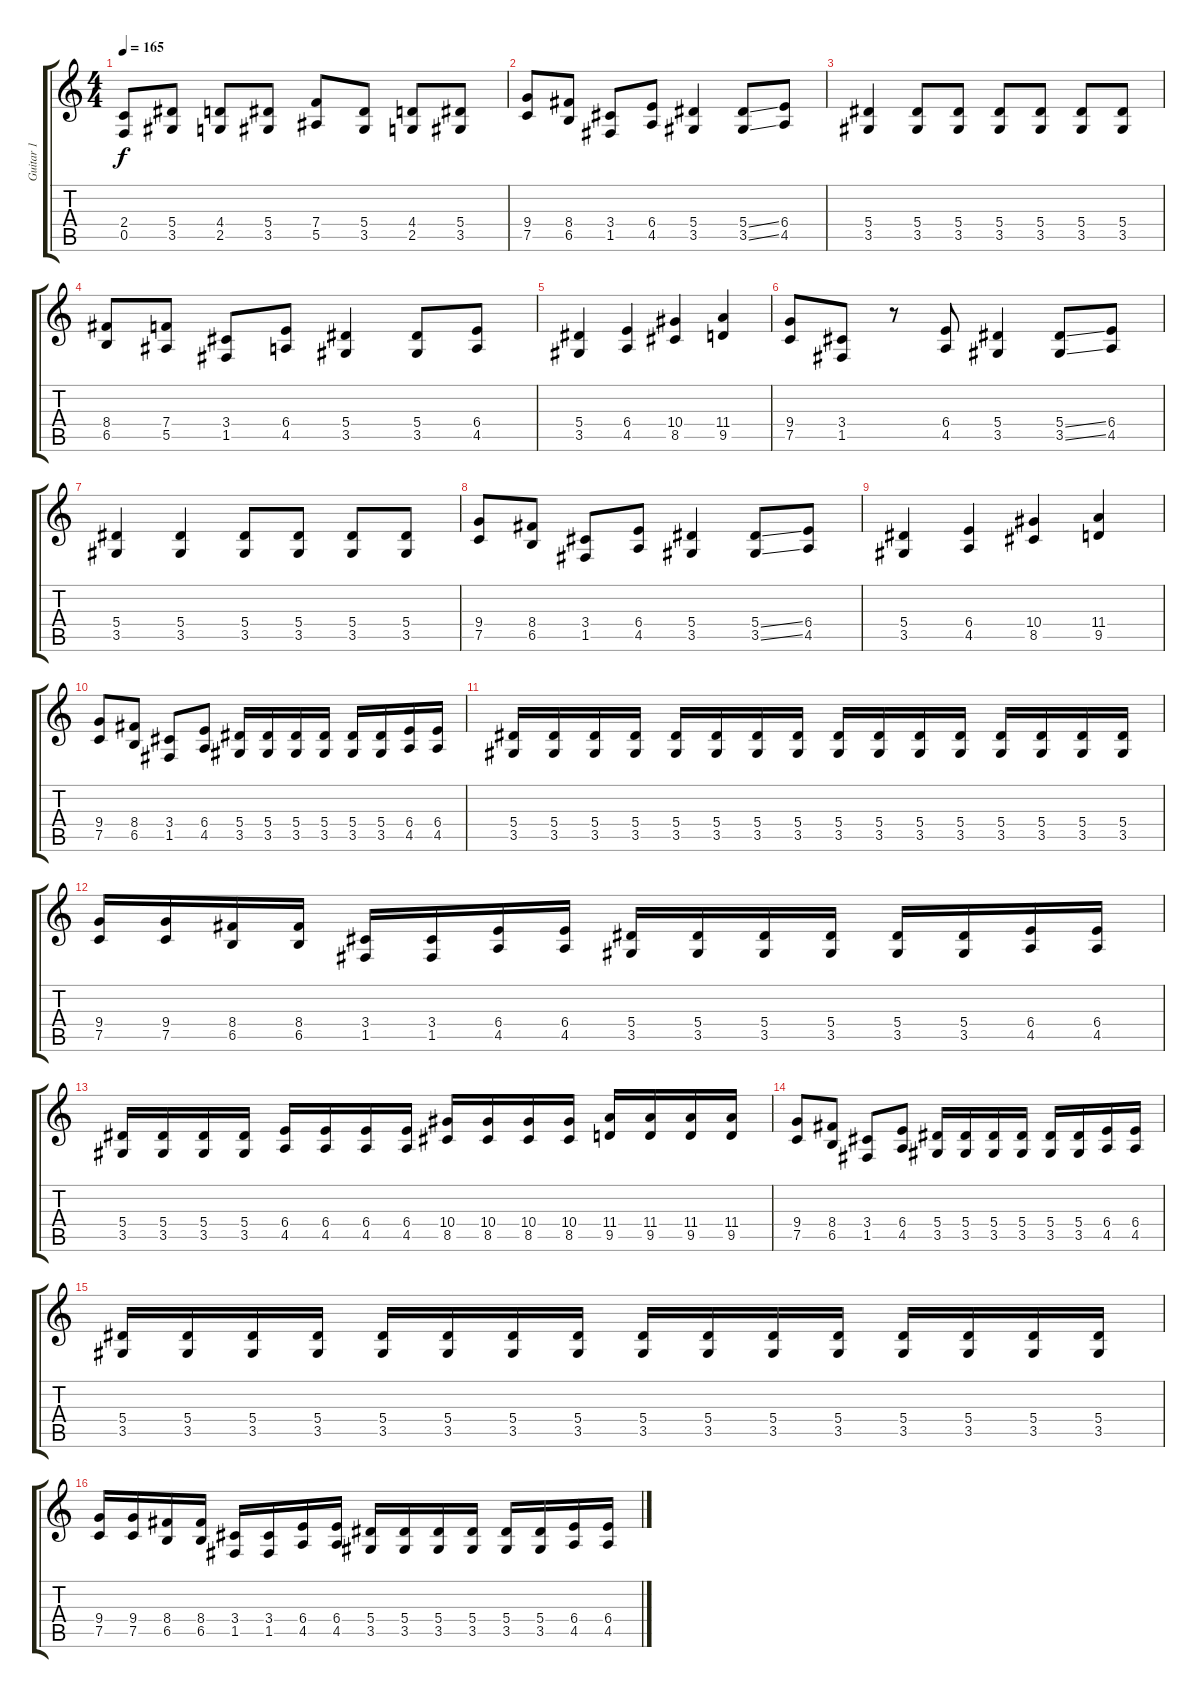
\track ("Guitar 1" "Guitar 1") {instrument distortionguitar}
\staff {score tabs}
\tuning (C4 G3 Eb3 Bb2 F2 C2) {hide}
\ts (4 4)
\tempo 165
\clef g2
\ks c
(2.4 0.5).8{dy f} (5.4 3.5).8 (4.4 2.5).8 (5.4 3.5).8 (7.4 5.5).8 (5.4 3.5).8 (4.4 2.5).8 (5.4 3.5).8 |
(9.4 7.5).8 (8.4 6.5).8 (3.4 1.5).8 (6.4 4.5).8 (5.4 3.5).4{volume 10} (5.4{ss} 3.5{ss}).8 (6.4 4.5).8 |
(5.4 3.5).4 (5.4 3.5).8 (5.4 3.5).8 (5.4 3.5).8 (5.4 3.5).8 (5.4 3.5).8 (5.4 3.5).8 |
(8.4 6.5).8 (7.4 5.5).8 (3.4 1.5).8 (6.4 4.5).8 (5.4 3.5).4 (5.4 3.5).8 (6.4 4.5).8 |
(5.4 3.5).4 (6.4 4.5).4 (10.4 8.5).4 (11.4 9.5).4 |
(9.4 7.5).8{volume 13} (3.4 1.5).8 r.8 (6.4 4.5).8 (5.4 3.5).4 (5.4{ss} 3.5{ss}).8 (6.4 4.5).8 |
(5.4 3.5).4 (5.4 3.5).4 (5.4 3.5).8 (5.4 3.5).8 (5.4 3.5).8 (5.4 3.5).8 |
(9.4 7.5).8 (8.4 6.5).8 (3.4 1.5).8 (6.4 4.5).8 (5.4 3.5).4 (5.4{ss} 3.5{ss}).8 (6.4 4.5).8 |
(5.4 3.5).4 (6.4 4.5).4 (10.4 8.5).4 (11.4 9.5).4 |
(9.4 7.5).8 (8.4 6.5).8 (3.4 1.5).8 (6.4 4.5).8 (5.4 3.5).16 (5.4 3.5).16 (5.4 3.5).16 (5.4 3.5).16 (5.4 3.5).16 (5.4 3.5).16 (6.4 4.5).16 (6.4 4.5).16 |
(5.4 3.5).16 (5.4 3.5).16 (5.4 3.5).16 (5.4 3.5).16 (5.4 3.5).16 (5.4 3.5).16 (5.4 3.5).16 (5.4 3.5).16 (5.4 3.5).16 (5.4 3.5).16 (5.4 3.5).16 (5.4 3.5).16 (5.4 3.5).16 (5.4 3.5).16 (5.4 3.5).16 (5.4 3.5).16 |
(9.4 7.5).16 (9.4 7.5).16 (8.4 6.5).16 (8.4 6.5).16 (3.4 1.5).16 (3.4 1.5).16 (6.4 4.5).16 (6.4 4.5).16 (5.4 3.5).16 (5.4 3.5).16 (5.4 3.5).16 (5.4 3.5).16 (5.4 3.5).16 (5.4 3.5).16 (6.4 4.5).16 (6.4 4.5).16 |
(5.4 3.5).16 (5.4 3.5).16 (5.4 3.5).16 (5.4 3.5).16 (6.4 4.5).16 (6.4 4.5).16 (6.4 4.5).16 (6.4 4.5).16 (10.4 8.5).16 (10.4 8.5).16 (10.4 8.5).16 (10.4 8.5).16 (11.4 9.5).16 (11.4 9.5).16 (11.4 9.5).16 (11.4 9.5).16 |
(9.4 7.5).8 (8.4 6.5).8 (3.4 1.5).8 (6.4 4.5).8 (5.4 3.5).16 (5.4 3.5).16 (5.4 3.5).16 (5.4 3.5).16 (5.4 3.5).16 (5.4 3.5).16 (6.4 4.5).16 (6.4 4.5).16 |
(5.4 3.5).16 (5.4 3.5).16 (5.4 3.5).16 (5.4 3.5).16 (5.4 3.5).16 (5.4 3.5).16 (5.4 3.5).16 (5.4 3.5).16 (5.4 3.5).16 (5.4 3.5).16 (5.4 3.5).16 (5.4 3.5).16 (5.4 3.5).16 (5.4 3.5).16 (5.4 3.5).16 (5.4 3.5).16 |
(9.4 7.5).16 (9.4 7.5).16 (8.4 6.5).16 (8.4 6.5).16 (3.4 1.5).16 (3.4 1.5).16 (6.4 4.5).16 (6.4 4.5).16 (5.4 3.5).16 (5.4 3.5).16 (5.4 3.5).16 (5.4 3.5).16 (5.4 3.5).16 (5.4 3.5).16 (6.4 4.5).16 (6.4 4.5).16
